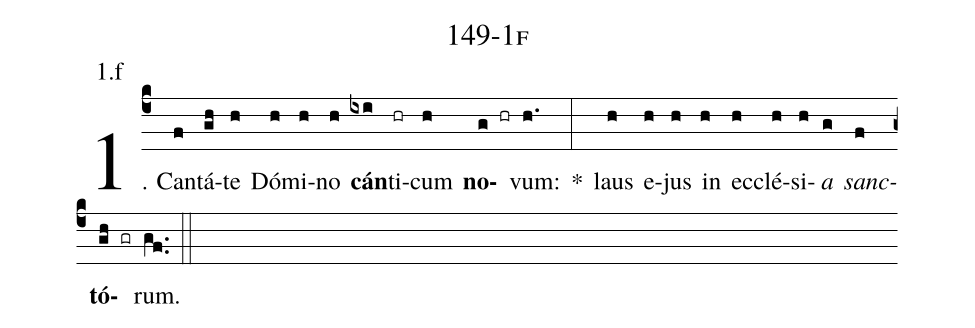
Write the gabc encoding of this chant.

name: 149-1f;
annotation: 1.f;
%%
(c4)1. Can(f)tá(gh)te(h) Dó(h)mi(h)no(h) <b>cán</b>(ixi)ti(hr)cum(h) <b>no</b>(g hr)vum:(h.) *(:) laus(h) e(h)jus(h) in(h) ec(h)clé(h)si(h)<i>a</i>(g) <i>sanc</i>(f)<b>tó</b>(gh gr)rum.(gf..) (::)
